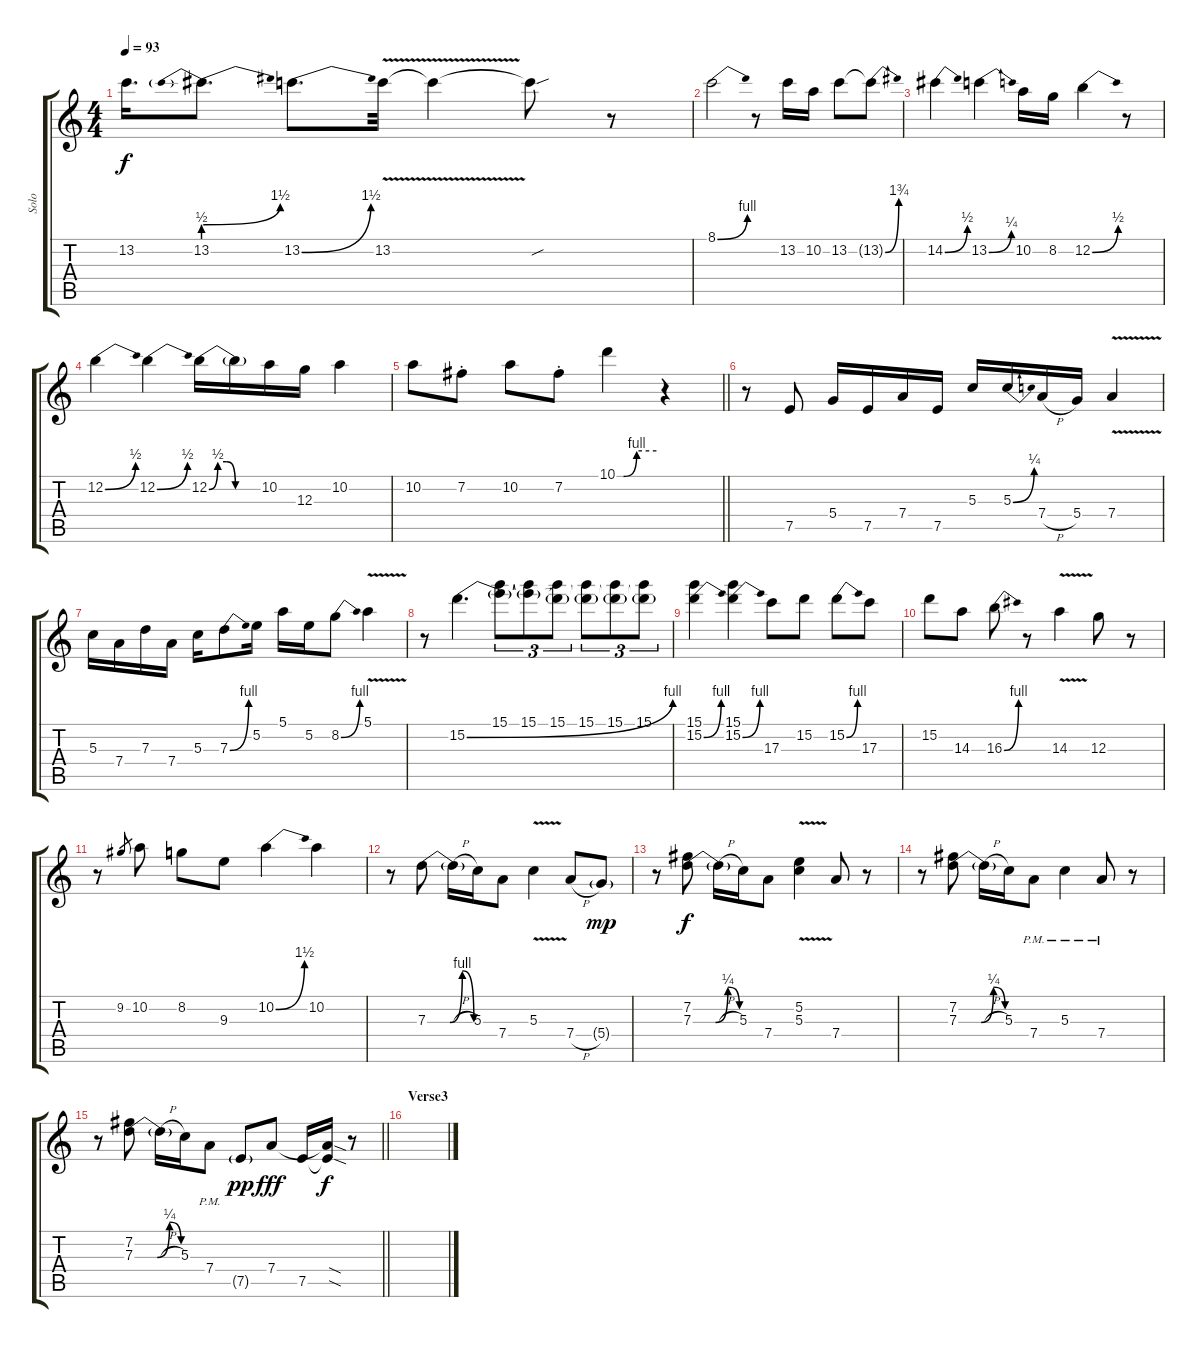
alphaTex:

\track ("Solo" "Solo") {instrument overdrivenguitar}
\staff {score tabs}
\tuning (E4 B3 G3 D3 A2 E2) {hide}
\ts (4 4)
\tempo 93
\clef g2
\ks c
13.2{t}.16{d dy f} 13.2{be (prebendbend 0 2 60 6)}.8{d} 13.2{be (bend 0 0 60 6)}.8{d} 13.2{v}.32 13.2{t}.4 13.2{sou t}.8 r.8 |
8.1{be (bend 0 0 60 4)}.2 r.8 13.2.16 10.2.16 13.2.8 13.2{be (bend 0 0 60 7) t}.8 |
14.2{be (bend 0 0 60 2)}.4 13.2{be (bend 0 0 60 1)}.4 10.2.16 8.2.16 12.2{be (bend 0 0 60 2)}.4 r.8 |
12.2{be (bend 0 0 60 2)}.4 12.2{be (bend 0 0 60 2)}.4 12.2{be (custom 0 0 10 2 20 2 30 0 60 0)}.16 12.2{t}.16 10.2.16 12.3.16 10.2.4 |
\barLineRight lightlight
10.2.8 7.2{st}.8 10.2.8 7.2{st}.8 10.1{be (custom 0 0 10 0 30 4 60 4)}.4 r.4 |
r.8 7.5.8 5.4.16 7.5.16 7.4.16 7.5.16 5.3.16 5.3{be (bend 0 0 60 1)}.16 7.4{h}.16 5.4.16 7.4{v}.4 |
5.3.16{volume 8} 7.4.16 7.3.16 7.4.16 5.3.16 7.3{be (bend 0 0 60 4)}.8 5.2.16 5.1.16 5.2.16 8.2{be (bend 0 0 60 4)}.8 5.1{v}.4 |
r.8{volume 16} 15.2{be (bend 0 0 60 4)}.4{d} (15.1 15.2{t}).8{tu (3 2)} (15.1 15.2{t}).8{tu (3 2)} (15.1 15.2{t}).8{tu (3 2)} (15.1 15.2{t}).8{tu (3 2)} (15.1 15.2{t}).8{tu (3 2)} (15.1 15.2{t}).8{tu (3 2)} |
(15.1 15.2{be (bend 0 0 60 4)}).4 (15.1 15.2{be (bend 0 0 60 4)}).4 17.3.8 15.2.8 15.2{be (bend 0 0 60 4)}.8 17.3.8 |
15.2.8 14.3.8 16.3{be (bend 0 0 60 4)}.8 r.8 14.3{v}.4 12.3.8 r.8 |
r.8 9.2.8{gr} 10.2.8 8.2.8 9.3.8 10.2{be (bend 0 0 60 6)}.4 10.2.4 |
r.8 7.3{be (custom 0 0 29 0 45 4 60 0)}.8 7.3{h t}.16 5.3.16 7.4.8 5.3{v}.4 7.4{h}.8 5.4{g}.8{dy mp} |
r.8{volume 2} (7.2 7.3{be (custom 0 0 29 0 45 1 60 0)}).8{dy f} 7.3{h t}.16 5.3.16 7.4.8 (5.2 5.3{v}).4 7.4.8 r.8 |
r.8 (7.2 7.3{be (custom 0 0 29 0 45 1 60 0)}).8 7.3{h t}.16 5.3.16 7.4{pm}.8 5.3{pm}.4 7.4{pm}.8 r.8 |
\barLineRight lightlight
r.8 (7.2 7.3{be (custom 0 0 29 0 45 1 60 0)}).8 7.3{h t}.16 5.3.16 7.4{pm}.8 7.5{g}.8{dy pp} 7.4.8{dy fff volume 10} 7.5.16 (7.4{sod t} 7.5{sod t}).16{dy f} r.8 |
\section ("" "Verse3")
